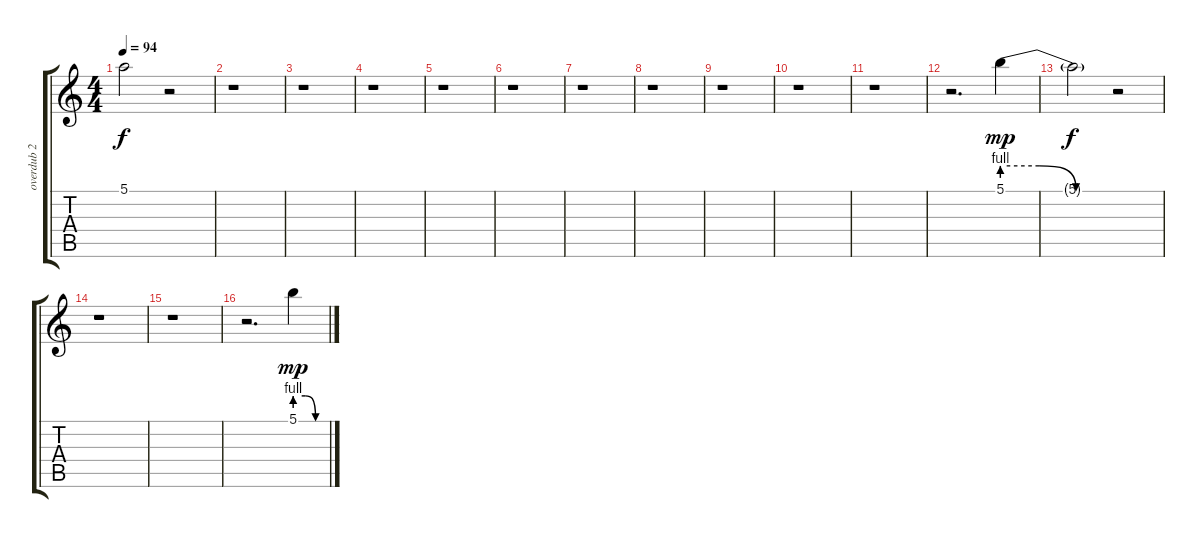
\track ("overdub 2" "overdub 2") {instrument distortionguitar}
\staff {score tabs}
\tuning (E4 B3 G3 D3 A2 E2) {hide}
\ts (4 4)
\tempo 94
\clef g2
\ks c
5.1{t}.2{dy f} r.2 |
r.1 |
r.1 |
r.1 |
r.1 |
r.1 |
r.1 |
r.1 |
r.1 |
r.1 |
r.1 |
r.2{d} 5.1{be (custom 0 4 20 4 40 0 60 0)}.4{dy mp} |
5.1{t}.2{dy f} r.2 |
r.1 |
r.1 |
r.2{d} 5.1{be (custom 0 4 20 4 40 0 60 0)}.4{dy mp}
